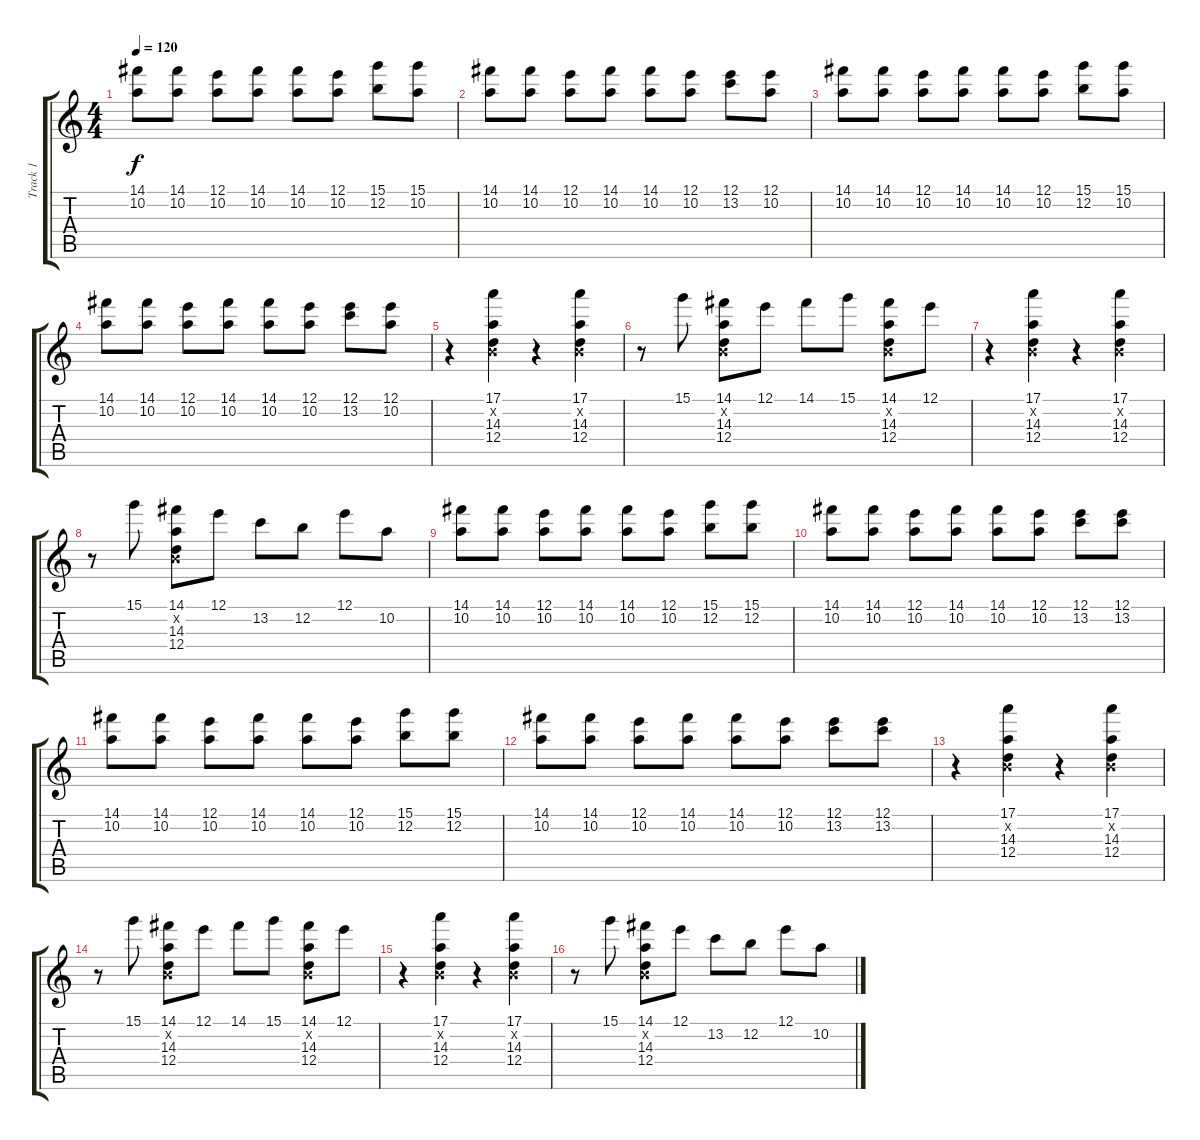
\track ("Track 1" "Track 1") {instrument acousticguitarnylon}
\staff {score tabs}
\tuning (E4 B3 G3 D3 A2 E2) {hide}
\ts (4 4)
\tempo 120
\clef g2
\ks c
(14.1 10.2).8{dy f} (14.1 10.2).8 (12.1 10.2).8 (14.1 10.2).8 (14.1 10.2).8 (12.1 10.2).8 (15.1 12.2).8 (15.1 10.2).8 |
(14.1 10.2).8 (14.1 10.2).8 (12.1 10.2).8 (14.1 10.2).8 (14.1 10.2).8 (12.1 10.2).8 (12.1 13.2).8 (12.1 10.2).8 |
(14.1 10.2).8 (14.1 10.2).8 (12.1 10.2).8 (14.1 10.2).8 (14.1 10.2).8 (12.1 10.2).8 (15.1 12.2).8 (15.1 10.2).8 |
(14.1 10.2).8 (14.1 10.2).8 (12.1 10.2).8 (14.1 10.2).8 (14.1 10.2).8 (12.1 10.2).8 (12.1 13.2).8 (12.1 10.2).8 |
r.4 (17.1 0.2{x} 14.3 12.4).4 r.4 (17.1 0.2{x} 14.3 12.4).4 |
r.8 15.1.8 (14.1 0.2{x} 14.3 12.4).8 12.1.8 14.1.8 15.1.8 (14.1 0.2{x} 14.3 12.4).8 12.1.8 |
r.4 (17.1 0.2{x} 14.3 12.4).4 r.4 (17.1 0.2{x} 14.3 12.4).4 |
r.8 15.1.8 (14.1 0.2{x} 14.3 12.4).8 12.1.8 13.2.8 12.2.8 12.1.8 10.2.8 |
(14.1 10.2).8 (14.1 10.2).8 (12.1 10.2).8 (14.1 10.2).8 (14.1 10.2).8 (12.1 10.2).8 (15.1 12.2).8 (15.1 12.2).8 |
(14.1 10.2).8 (14.1 10.2).8 (12.1 10.2).8 (14.1 10.2).8 (14.1 10.2).8 (12.1 10.2).8 (12.1 13.2).8 (12.1 13.2).8 |
(14.1 10.2).8 (14.1 10.2).8 (12.1 10.2).8 (14.1 10.2).8 (14.1 10.2).8 (12.1 10.2).8 (15.1 12.2).8 (15.1 12.2).8 |
(14.1 10.2).8 (14.1 10.2).8 (12.1 10.2).8 (14.1 10.2).8 (14.1 10.2).8 (12.1 10.2).8 (12.1 13.2).8 (12.1 13.2).8 |
r.4 (17.1 0.2{x} 14.3 12.4).4 r.4 (17.1 0.2{x} 14.3 12.4).4 |
r.8 15.1.8 (14.1 0.2{x} 14.3 12.4).8 12.1.8 14.1.8 15.1.8 (14.1 0.2{x} 14.3 12.4).8 12.1.8 |
r.4 (17.1 0.2{x} 14.3 12.4).4 r.4 (17.1 0.2{x} 14.3 12.4).4 |
r.8 15.1.8 (14.1 0.2{x} 14.3 12.4).8 12.1.8 13.2.8 12.2.8 12.1.8 10.2.8
